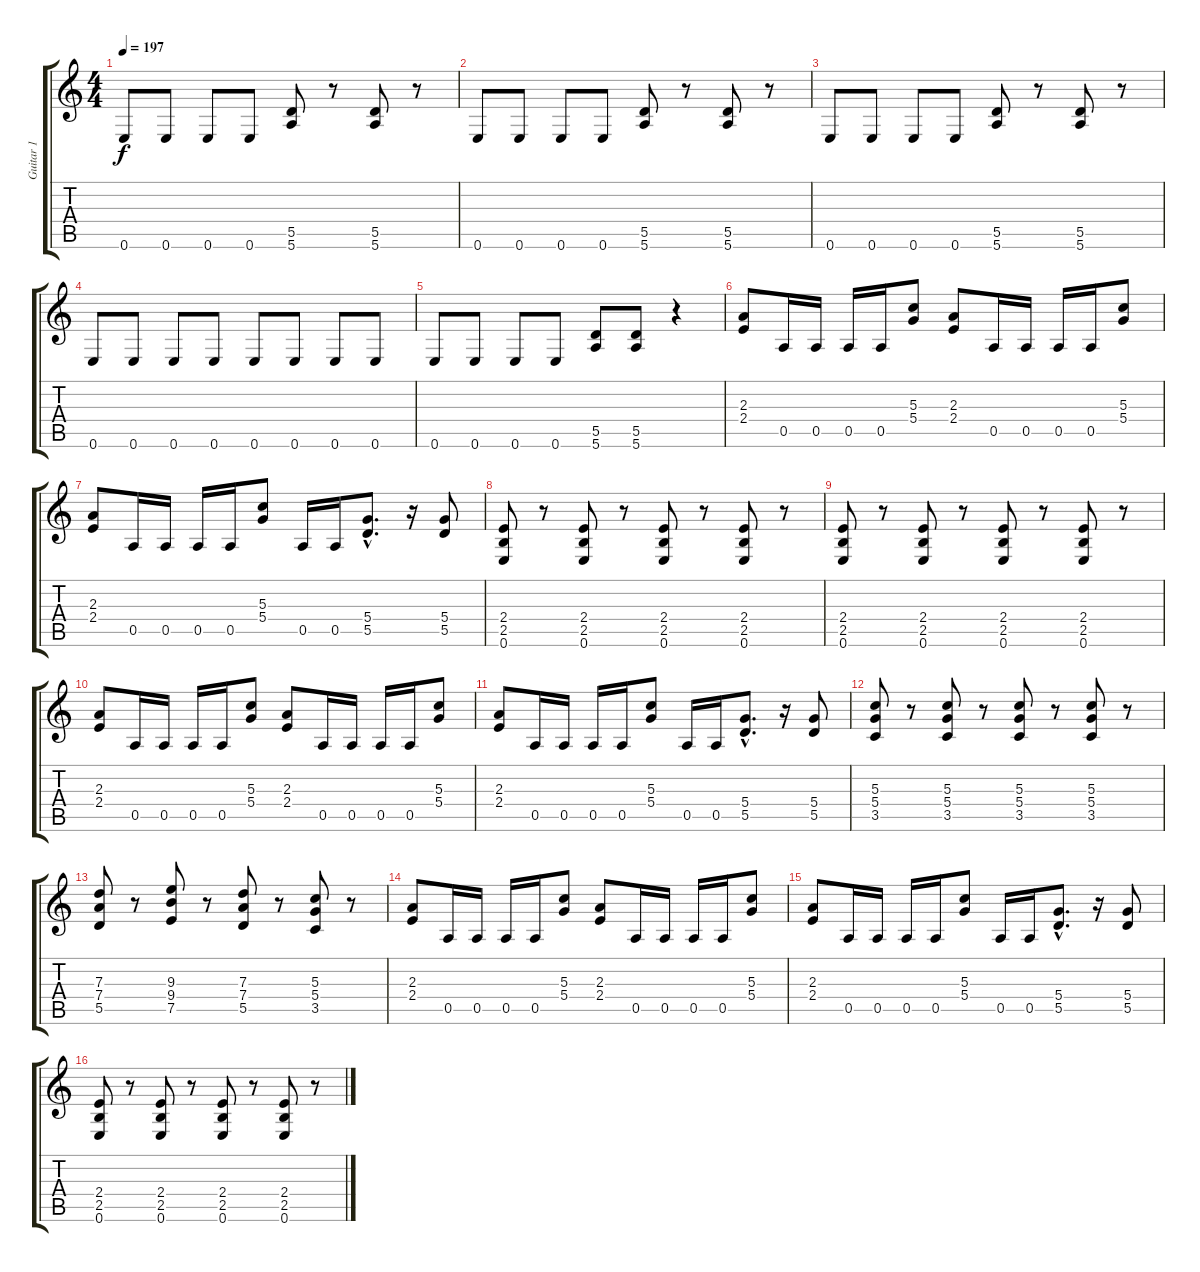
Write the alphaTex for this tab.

\track ("Guitar 1" "Guitar 1") {instrument distortionguitar}
\staff {score tabs}
\tuning (E4 B3 G3 D3 A2 E2) {hide}
\ts (4 4)
\tempo 197
\clef g2
\ks c
0.6.8{dy f} 0.6.8 0.6.8 0.6.8 (5.5 5.6).8 r.8 (5.5 5.6).8 r.8 |
0.6.8 0.6.8 0.6.8 0.6.8 (5.5 5.6).8 r.8 (5.5 5.6).8 r.8 |
0.6.8 0.6.8 0.6.8 0.6.8 (5.5 5.6).8 r.8 (5.5 5.6).8 r.8 |
0.6.8 0.6.8 0.6.8 0.6.8 0.6.8 0.6.8 0.6.8 0.6.8 |
0.6.8 0.6.8 0.6.8 0.6.8 (5.5 5.6).8 (5.5 5.6).8 r.4 |
(2.3 2.4).8 0.5.16 0.5.16 0.5.16 0.5.16 (5.3 5.4).8 (2.3 2.4).8 0.5.16 0.5.16 0.5.16 0.5.16 (5.3 5.4).8 |
(2.3 2.4).8 0.5.16 0.5.16 0.5.16 0.5.16 (5.3 5.4).8 0.5.16 0.5.16 (5.4{hac} 5.5{hac}).8{d} r.16 (5.4 5.5).8 |
(2.4 2.5 0.6).8 r.8 (2.4 2.5 0.6).8 r.8 (2.4 2.5 0.6).8 r.8 (2.4 2.5 0.6).8 r.8 |
(2.4 2.5 0.6).8 r.8 (2.4 2.5 0.6).8 r.8 (2.4 2.5 0.6).8 r.8 (2.4 2.5 0.6).8 r.8 |
(2.3 2.4).8 0.5.16 0.5.16 0.5.16 0.5.16 (5.3 5.4).8 (2.3 2.4).8 0.5.16 0.5.16 0.5.16 0.5.16 (5.3 5.4).8 |
(2.3 2.4).8 0.5.16 0.5.16 0.5.16 0.5.16 (5.3 5.4).8 0.5.16 0.5.16 (5.4{hac} 5.5{hac}).8{d} r.16 (5.4 5.5).8 |
(5.3 5.4 3.5).8 r.8 (5.3 5.4 3.5).8 r.8 (5.3 5.4 3.5).8 r.8 (5.3 5.4 3.5).8 r.8 |
(7.3 7.4 5.5).8 r.8 (9.3 9.4 7.5).8 r.8 (7.3 7.4 5.5).8 r.8 (5.3 5.4 3.5).8 r.8 |
(2.3 2.4).8 0.5.16 0.5.16 0.5.16 0.5.16 (5.3 5.4).8 (2.3 2.4).8 0.5.16 0.5.16 0.5.16 0.5.16 (5.3 5.4).8 |
(2.3 2.4).8 0.5.16 0.5.16 0.5.16 0.5.16 (5.3 5.4).8 0.5.16 0.5.16 (5.4{hac} 5.5{hac}).8{d} r.16 (5.4 5.5).8 |
(2.4 2.5 0.6).8 r.8 (2.4 2.5 0.6).8 r.8 (2.4 2.5 0.6).8 r.8 (2.4 2.5 0.6).8 r.8
